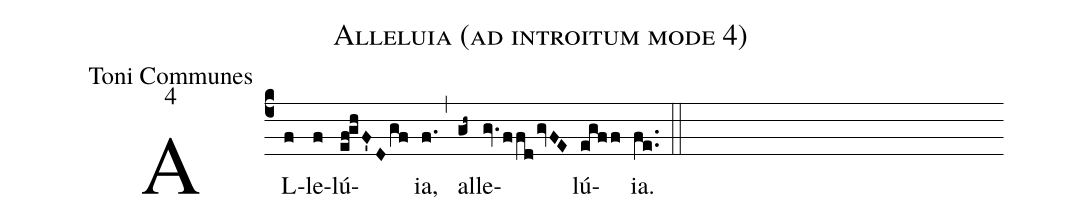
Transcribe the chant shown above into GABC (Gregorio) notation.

name:Alleluia (ad introitum mode 4);
office-part:Toni Communes;
mode:4;
%%
(c4) AL(f)le(f)lú(ef!ghF'Dgf)ia,(f.) (,) al(gh~)le(gv.!/ffd/gvFE)lú(egff)ia.(fe..) (::)
